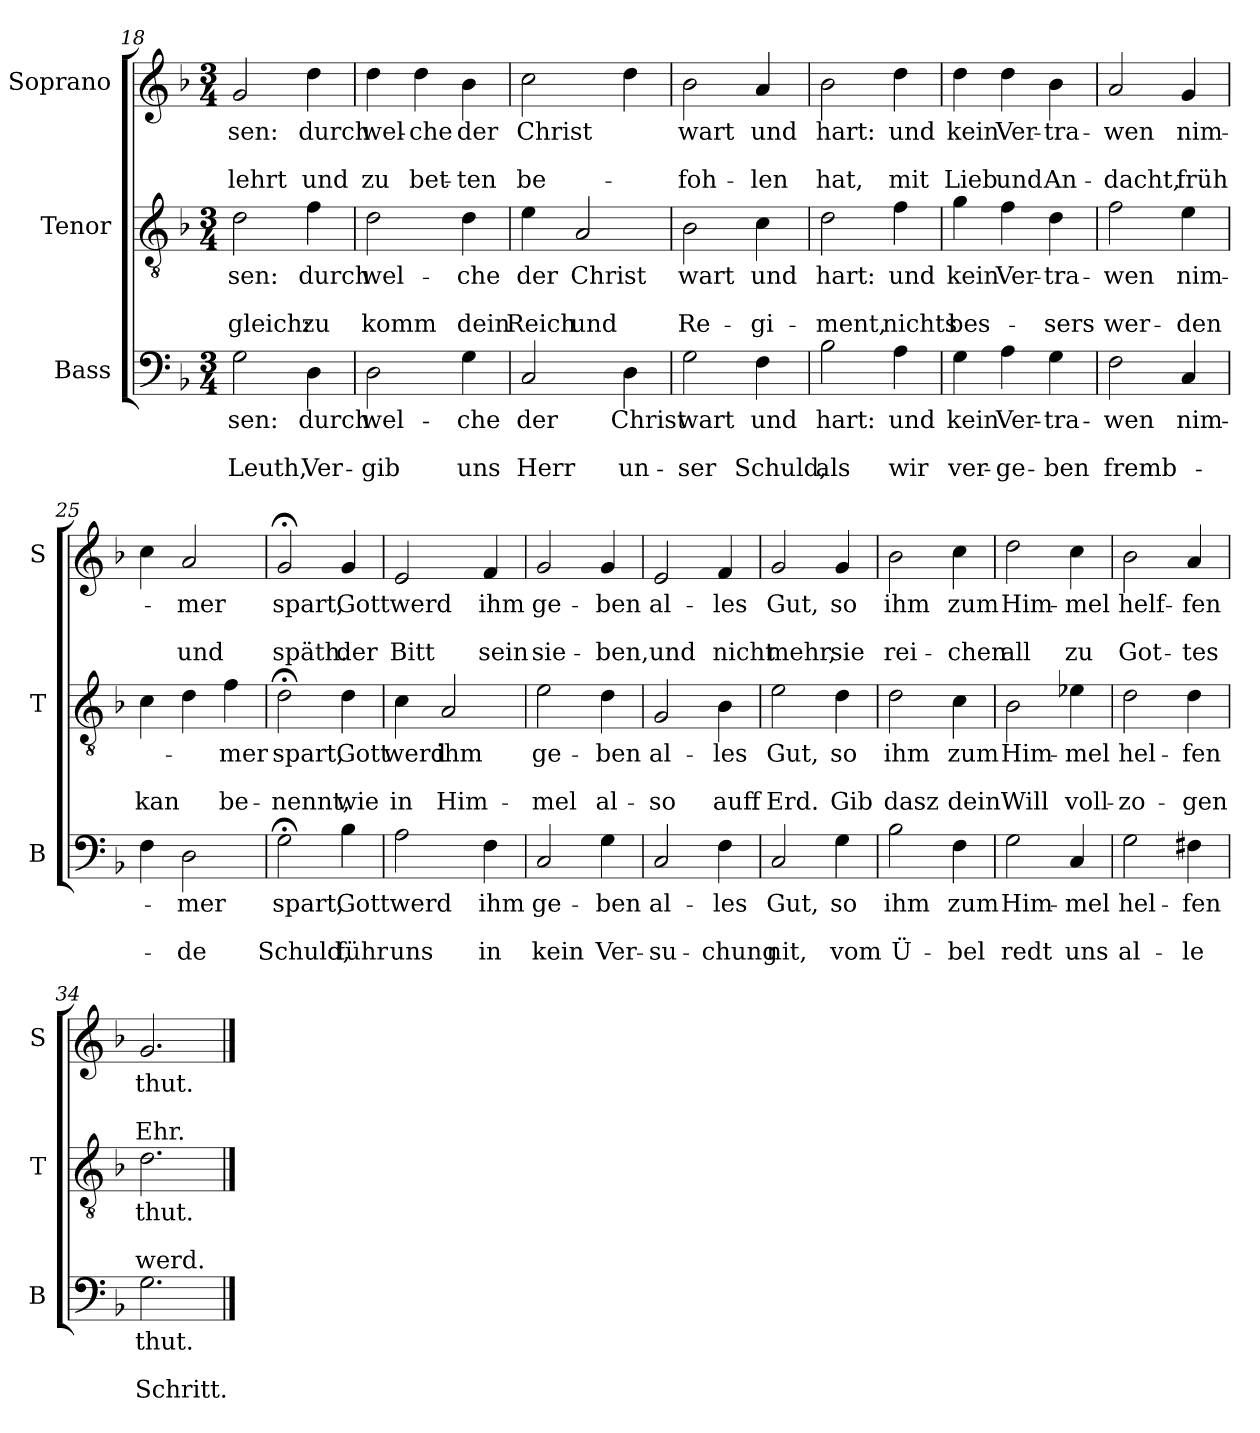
**kern	**text	**text	**text	**kern	**text	**text	**text	**kern	**text	**text	**text
*part3	*part3	*part3	*part3	*part2	*part2	*part2	*part2	*part1	*part1	*part1	*part1
*staff3	*staff3	*staff3	*staff3	*staff2	*staff2	*staff2	*staff2	*staff1	*staff1	*staff1	*staff1
*I"Bass	*	*	*	*I"Tenor	*	*	*	*I"Soprano	*	*	*
*I'B	*	*	*	*I'T	*	*	*	*I'S	*	*	*
!!LO:LB:g=z
*clefF4	*	*	*	*clefGv2	*	*	*	*clefG2	*	*	*
*k[b-]	*	*	*	*k[b-]	*	*	*	*k[b-]	*	*	*
*F:	*	*	*	*F:	*	*	*	*F:	*	*	*
*M3/4	*	*	*	*M3/4	*	*	*	*M3/4	*	*	*
=18	=18	=18	=18	=18	=18	=18	=18	=18	=18	=18	=18
!	!LO:LY:b	!	!LO:LY:b	!	!LO:LY:b	!	!LO:LY:b	!	!LO:LY:b	!	!LO:LY:b
2G\	-sen:	.	-Leuth,	2d\	-sen:	.	-gleich:	2g/	-sen:	.	-lehrt
!	!LO:LY:b	!	!LO:LY:b	!	!LO:LY:b	!	!LO:LY:b	!	!LO:LY:b	!	!LO:LY:b
4D\	durch	.	Ver-	4f\	durch	.	zu	4dd\	durch	.	und
=19	=19	=19	=19	=19	=19	=19	=19	=19	=19	=19	=19
!	!LO:LY:b	!	!LO:LY:b	!	!LO:LY:b	!	!LO:LY:b	!	!LO:LY:b	!	!LO:LY:b
2D\	wel-	.	-gib	2d\	wel-	.	komm	4dd\	wel-	.	zu
!	!	!	!	!	!	!	!	!	!LO:LY:b	!	!LO:LY:b
.	.	.	.	.	.	.	.	4dd\	-che	.	bet-
!	!LO:LY:b	!	!LO:LY:b	!	!LO:LY:b	!	!LO:LY:b	!	!LO:LY:b	!	!LO:LY:b
4G\	-che	.	uns	4d\	-che	.	dein	4b-\	der	.	-ten
=20	=20	=20	=20	=20	=20	=20	=20	=20	=20	=20	=20
!	!LO:LY:b	!	!LO:LY:b	!	!LO:LY:b	!	!LO:LY:b	!	!LO:LY:b	!	!LO:LY:b
2C/	der	.	Herr	4e\	der	.	Reich	2cc\	Christ	.	be-
!	!	!	!	!	!LO:LY:b	!	!LO:LY:b	!	!	!	!
.	.	.	.	2A/	Christ	.	und	.	.	.	.
!	!LO:LY:b	!	!LO:LY:b	!	!	!	!	!	!	!	!
4D\	Christ	.	un-	.	.	.	.	4dd\	.	.	.
=21	=21	=21	=21	=21	=21	=21	=21	=21	=21	=21	=21
!	!LO:LY:b	!	!LO:LY:b	!	!LO:LY:b	!	!LO:LY:b	!	!LO:LY:b	!	!LO:LY:b
2G\	wart	.	-ser	2B-\	wart	.	Re-	2b-\	wart	.	-foh-
!	!LO:LY:b	!	!LO:LY:b	!	!LO:LY:b	!	!LO:LY:b	!	!LO:LY:b	!	!LO:LY:b
4F\	und	.	Schuld,	4c\	und	.	-gi-	4a/	und	.	-len
=22	=22	=22	=22	=22	=22	=22	=22	=22	=22	=22	=22
!	!LO:LY:b	!	!LO:LY:b	!	!LO:LY:b	!	!LO:LY:b	!	!LO:LY:b	!	!LO:LY:b
2B-\	hart:	.	als	2d\	hart:	.	-ment,	2b-\	hart:	.	hat,
!	!LO:LY:b	!	!LO:LY:b	!	!LO:LY:b	!	!LO:LY:b	!	!LO:LY:b	!	!LO:LY:b
4A\	und	.	wir	4f\	und	.	nichts	4dd\	und	.	mit
=23	=23	=23	=23	=23	=23	=23	=23	=23	=23	=23	=23
!	!LO:LY:b	!	!LO:LY:b	!	!LO:LY:b	!	!LO:LY:b	!	!LO:LY:b	!	!LO:LY:b
4G\	kein	.	ver-	4g\	kein	.	bes-	4dd\	kein	.	Lieb
!	!LO:LY:b	!	!LO:LY:b	!	!LO:LY:b	!	!	!	!LO:LY:b	!	!LO:LY:b
4A\	Ver-	.	-ge-	4f\	Ver-	.	.	4dd\	Ver-	.	und
!	!LO:LY:b	!	!LO:LY:b	!	!LO:LY:b	!	!LO:LY:b	!	!LO:LY:b	!	!LO:LY:b
4G\	-tra-	.	-ben	4d\	-tra-	.	-sers	4b-\	-tra-	.	An-
!!LO:LB:g=z
=24	=24	=24	=24	=24	=24	=24	=24	=24	=24	=24	=24
!	!LO:LY:b	!	!LO:LY:b	!	!LO:LY:b	!	!LO:LY:b	!	!LO:LY:b	!	!LO:LY:b
2F\	-wen	.	fremb-	2f\	-wen	.	wer-	2a/	-wen	.	-dacht,
!	!LO:LY:b	!	!	!	!LO:LY:b	!	!LO:LY:b	!	!LO:LY:b	!	!LO:LY:b
4C/	nim-	.	.	4e\	nim-	.	-den	4g/	nim-	.	früh
=25	=25	=25	=25	=25	=25	=25	=25	=25	=25	=25	=25
!	!	!	!	!	!	!	!LO:LY:b	!	!	!	!
4F\	.	.	.	4c\	.	.	kan	4cc\	.	.	.
!	!LO:LY:b	!	!LO:LY:b	!	!	!	!	!	!LO:LY:b	!	!LO:LY:b
2D\	-mer	.	-de	4d\	.	.	.	2a/	-mer	.	und
!	!	!	!	!	!LO:LY:b	!	!LO:LY:b	!	!	!	!
.	.	.	.	4f\	-mer	.	be-	.	.	.	.
=26	=26	=26	=26	=26	=26	=26	=26	=26	=26	=26	=26
!	!LO:LY:b	!	!LO:LY:b	!	!LO:LY:b	!	!LO:LY:b	!	!LO:LY:b	!	!LO:LY:b
2G;<\	spart,	.	Schuld,	2d;<\	spart,	.	-nennt,	2g;</	spart,	.	späth.
!	!LO:LY:b	!	!LO:LY:b	!	!LO:LY:b	!	!LO:LY:b	!	!LO:LY:b	!	!LO:LY:b
4B-\	Gott	.	führ	4d\	Gott	.	wie	4g/	Gott	.	der
=27	=27	=27	=27	=27	=27	=27	=27	=27	=27	=27	=27
!	!LO:LY:b	!	!LO:LY:b	!	!LO:LY:b	!	!LO:LY:b	!	!LO:LY:b	!	!LO:LY:b
2A\	werd	.	uns	4c\	werd	.	in	2e/	werd	.	Bitt
!	!	!	!	!	!LO:LY:b	!	!LO:LY:b	!	!	!	!
.	.	.	.	2A/	ihm	.	Him-	.	.	.	.
!	!LO:LY:b	!	!LO:LY:b	!	!	!	!	!	!LO:LY:b	!	!LO:LY:b
4F\	ihm	.	in	.	.	.	.	4f/	ihm	.	sein
=28	=28	=28	=28	=28	=28	=28	=28	=28	=28	=28	=28
!	!LO:LY:b	!	!LO:LY:b	!	!LO:LY:b	!	!LO:LY:b	!	!LO:LY:b	!	!LO:LY:b
2C/	ge-	.	kein	2e\	ge-	.	-mel	2g/	ge-	.	sie-
!	!LO:LY:b	!	!LO:LY:b	!	!LO:LY:b	!	!LO:LY:b	!	!LO:LY:b	!	!LO:LY:b
4G\	-ben	.	Ver-	4d\	-ben	.	al-	4g/	-ben	.	-ben,
=29	=29	=29	=29	=29	=29	=29	=29	=29	=29	=29	=29
!	!LO:LY:b	!	!LO:LY:b	!	!LO:LY:b	!	!LO:LY:b	!	!LO:LY:b	!	!LO:LY:b
2C/	al-	.	-su-	2G/	al-	.	-so	2e/	al-	.	und
!	!LO:LY:b	!	!LO:LY:b	!	!LO:LY:b	!	!LO:LY:b	!	!LO:LY:b	!	!LO:LY:b
4F\	-les	.	-chung	4B-\	-les	.	auff	4f/	-les	.	nicht
!!LO:PB:g=z
=30	=30	=30	=30	=30	=30	=30	=30	=30	=30	=30	=30
!	!LO:LY:b	!	!LO:LY:b	!	!LO:LY:b	!	!LO:LY:b	!	!LO:LY:b	!	!LO:LY:b
2C/	Gut,	.	nit,	2e\	Gut,	.	Erd.	2g/	Gut,	.	mehr,
!	!LO:LY:b	!	!LO:LY:b	!	!LO:LY:b	!	!LO:LY:b	!	!LO:LY:b	!	!LO:LY:b
4G\	so	.	vom	4d\	so	.	Gib	4g/	so	.	sie
=31	=31	=31	=31	=31	=31	=31	=31	=31	=31	=31	=31
!	!LO:LY:b	!	!LO:LY:b	!	!LO:LY:b	!	!LO:LY:b	!	!LO:LY:b	!	!LO:LY:b
2B-\	ihm	.	Ü-	2d\	ihm	.	dasz	2b-\	ihm	.	rei-
!	!LO:LY:b	!	!LO:LY:b	!	!LO:LY:b	!	!LO:LY:b	!	!LO:LY:b	!	!LO:LY:b
4F\	zum	.	-bel	4c\	zum	.	dein	4cc\	zum	.	-chen
=32	=32	=32	=32	=32	=32	=32	=32	=32	=32	=32	=32
!	!LO:LY:b	!	!LO:LY:b	!	!LO:LY:b	!	!LO:LY:b	!	!LO:LY:b	!	!LO:LY:b
2G\	Him-	.	redt	2B-\	Him-	.	Will	2dd\	Him-	.	all
!	!LO:LY:b	!	!LO:LY:b	!	!LO:LY:b	!	!LO:LY:b	!	!LO:LY:b	!	!LO:LY:b
4C/	-mel	.	uns	4e-X\	-mel	.	voll-	4cc\	-mel	.	zu
=33	=33	=33	=33	=33	=33	=33	=33	=33	=33	=33	=33
!	!LO:LY:b	!	!LO:LY:b	!	!LO:LY:b	!	!LO:LY:b	!	!LO:LY:b	!	!LO:LY:b
2G\	hel-	.	al-	2d\	hel-	.	-zo-	2b-\	helf-	.	Got-
!	!LO:LY:b	!	!LO:LY:b	!	!LO:LY:b	!	!LO:LY:b	!	!LO:LY:b	!	!LO:LY:b
4F#X\	-fen	.	-le	4d\	-fen	.	-gen	4a/	-fen	.	-tes
=34	=34	=34	=34	=34	=34	=34	=34	=34	=34	=34	=34
!	!LO:LY:b	!	!LO:LY:b	!	!LO:LY:b	!	!LO:LY:b	!	!LO:LY:b	!	!LO:LY:b
2.G\	thut.	.	Schritt.	2.d\	thut.	.	werd.	2.g/	thut.	.	Ehr.
==	==	==	==	==	==	==	==	==	==	==	==
*-	*-	*-	*-	*-	*-	*-	*-	*-	*-	*-	*-
